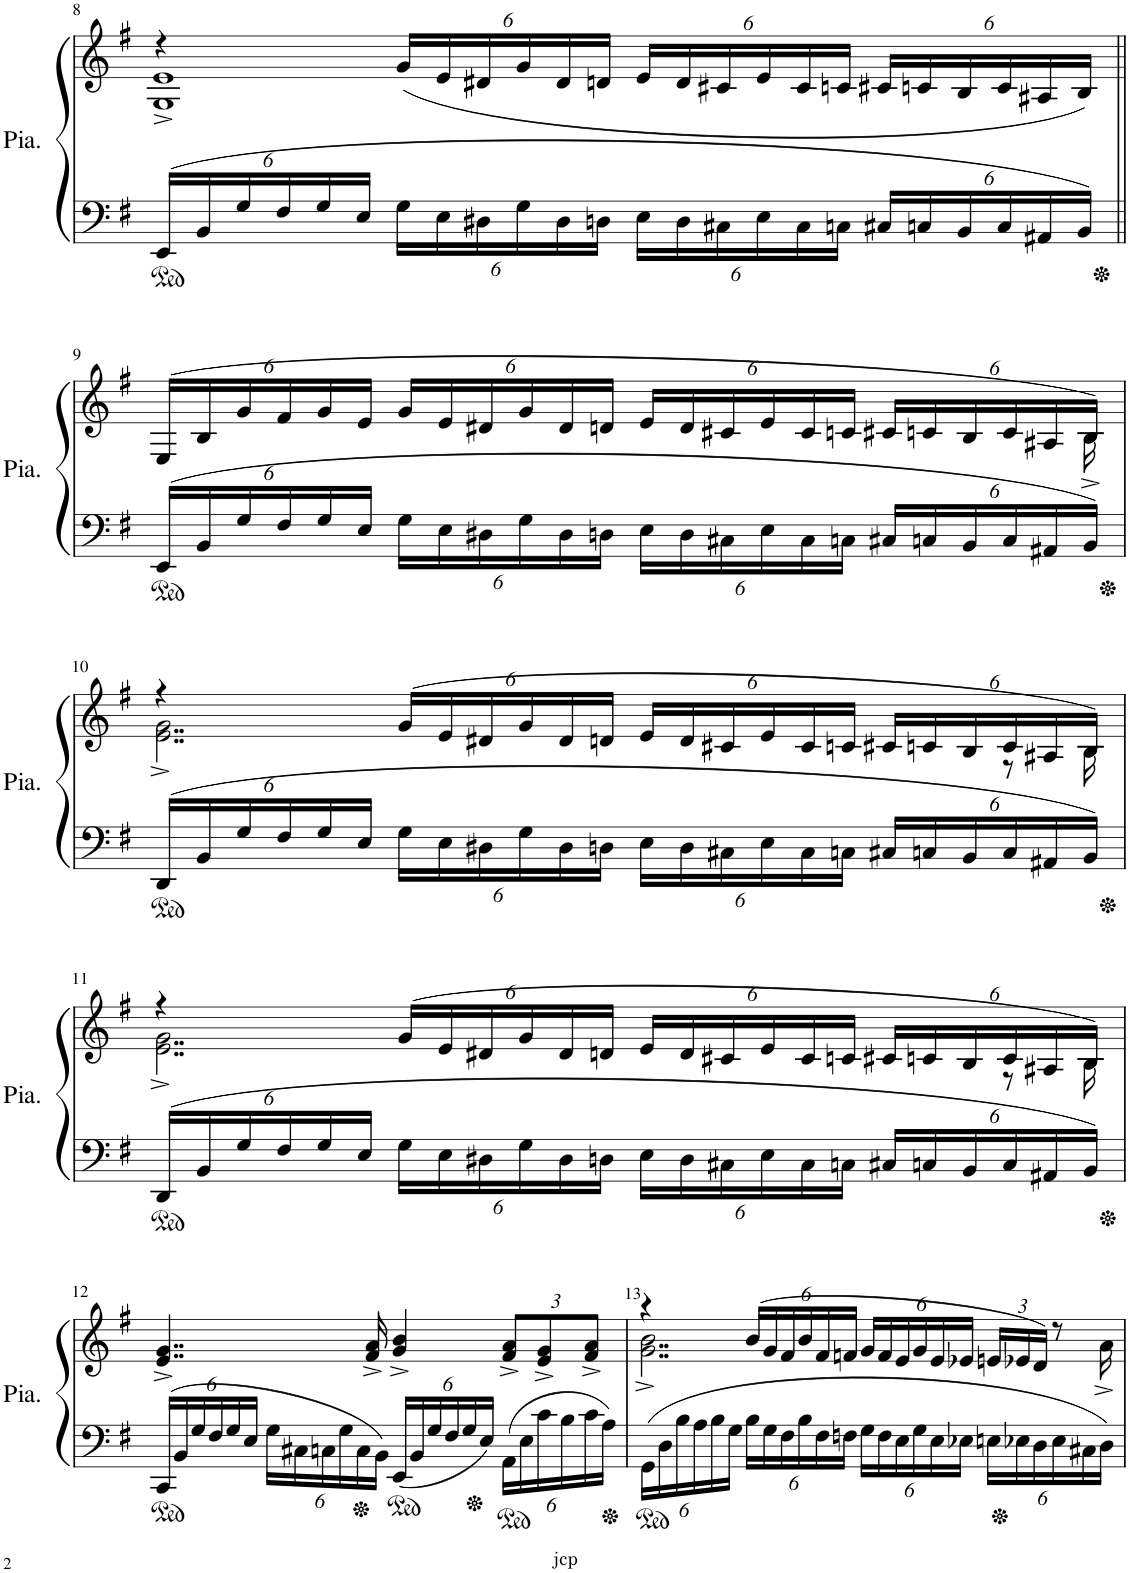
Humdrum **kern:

**kern	**kern
*part1	*part1
*staff2	*staff1
*I"Piano	*
*I'Pia.	*
!!LO:PB:g=z
*clefF4	*clefG2
*k[f#]	*k[f#]
*M4/4	*M4/4
*met(c)	*met(c)
*Xbrackettup	*
=8	=8
*	*^
24EE/LL	4r	1G^ 1e^
24BB/	.	.
24G/	.	.
24F#/	.	.
24G/	.	.
24E/JJ	.	.
*	*Xbrackettup	*
24G\LL	(<24g/LL	.
24E\	24e/	.
24D#X\	24d#X/	.
24G\	24g/	.
24D#\	24d#/	.
24Dn\JJ	24dn/JJ	.
24E\LL	24e/LL	.
24D\	24d/	.
24C#X\	24c#X/	.
24E\	24e/	.
24C#\	24c#/	.
24Cn\JJ	24cn/JJ	.
24C#X/LL	24c#X/LL	.
24Cn/	24cn/	.
24BB/	24B/	.
24C/	24c/	.
24AA#X/	24A#X/	.
24BB/JJ	24B/JJ)	.
!!LO:LB:g=z	!!
=9||	=9||	=9||
24EE/LL	(>24E/LL	2..ryy
24BB/	24B/	.
24G/	24g/	.
24F#/	24f#/	.
24G/	24g/	.
24E/JJ	24e/JJ	.
24G\LL	24g/LL	.
24E\	24e/	.
24D#X\	24d#X/	.
24G\	24g/	.
24D#\	24d#/	.
24Dn\JJ	24dn/JJ	.
24E\LL	24e/LL	.
24D\	24d/	.
24C#X\	24c#X/	.
24E\	24e/	.
24C#\	24c#/	.
24Cn\JJ	24cn/JJ	.
24C#X/LL	24c#X/LL	.
24Cn/	24cn/	.
24BB/	24B/	.
*	*	*brackettup
24C/	24c/	12ryy
24AA#X/	24A#X/	.
24BB/JJ	24B^</JJ)	24B\
!!LO:LB:g=z	!!
=10	=10	=10
24DD/LL	4r	2..e\^ 2..g\^
24BB/	.	.
24G/	.	.
24F#/	.	.
24G/	.	.
24E/JJ	.	.
*	*Xbrackettup	*
24G\LL	(24g/LL	.
24E\	24e/	.
24D#X\	24d#X/	.
24G\	24g/	.
24D#\	24d#/	.
24Dn\JJ	24dn/JJ	.
24E\LL	24e/LL	.
24D\	24d/	.
24C#X\	24c#X/	.
24E\	24e/	.
24C#\	24c#/	.
24Cn\JJ	24cn/JJ	.
24C#X/LL	24c#X/LL	.
24Cn/	24cn/	.
24BB/	24B/	.
*	*	*brackettup
24C/	24c/	12r
24AA#X/	24A#X/	.
24BB/JJ	24B/JJ)	24B\
!!LO:LB:g=z	!!
=11	=11	=11
24DD/LL	4r	2..e\^ 2..g\^
24BB/	.	.
24G/	.	.
24F#/	.	.
24G/	.	.
24E/JJ	.	.
*	*Xbrackettup	*
24G\LL	(24g/LL	.
24E\	24e/	.
24D#X\	24d#X/	.
24G\	24g/	.
24D#\	24d#/	.
24Dn\JJ	24dn/JJ	.
24E\LL	24e/LL	.
24D\	24d/	.
24C#X\	24c#X/	.
24E\	24e/	.
24C#\	24c#/	.
24Cn\JJ	24cn/JJ	.
24C#X/LL	24c#X/LL	.
24Cn/	24cn/	.
24BB/	24B/	.
*	*	*brackettup
24C/	24c/	12r
24AA#X/	24A#X/	.
24BB/JJ	24B/JJ)	24B\
*	*v	*v
!!LO:LB:g=z
=12	=12
24CC/LL	4..e/^ 4..g/^
24BB/	.
24G/	.
24F#/	.
24G/	.
24E/JJ	.
24G\LL	.
24C#X\	.
24Cn\	.
24G\	.
24C\	.
.	16f#/^ 16a/^
24BB\JJ	.
24EE/LL	4g/^ 4b/^
24BB/	.
24G/	.
24F#/	.
24G/	.
24E/JJ	.
*	*Xbrackettup
24AA\LL	12f#/^ 12a/^L
24E\	.
24c\	12e/^ 12g/^
24B\	.
24c\	12f#/^ 12a/^J
24A\JJ	.
=13	=13
*	*^
24GG\LL	4r	2..g\^ 2..b\^
24D\	.	.
24B\	.	.
24A\	.	.
24B\	.	.
24G\JJ	.	.
24B\LL	(24b/LL	.
24G\	24g/	.
24F#\	24f#/	.
24B\	24b/	.
24F#\	24f#/	.
24Fn\JJ	24fn/JJ	.
24G\LL	24g/LL	.
24F\	24f/	.
24E\	24e/	.
24G\	24g/	.
24E\	24e/	.
24E-X\JJ	24e-X/JJ	.
24En\LL	24en/LL	.
24E-X\	24e-X/	.
24D\	24d/JJ)	.
*	*	*brackettup
24E-\	8r	12ryy
24C#X\	.	.
24D\JJ	.	24a^\
*	*v	*v
=	=
*-	*-
